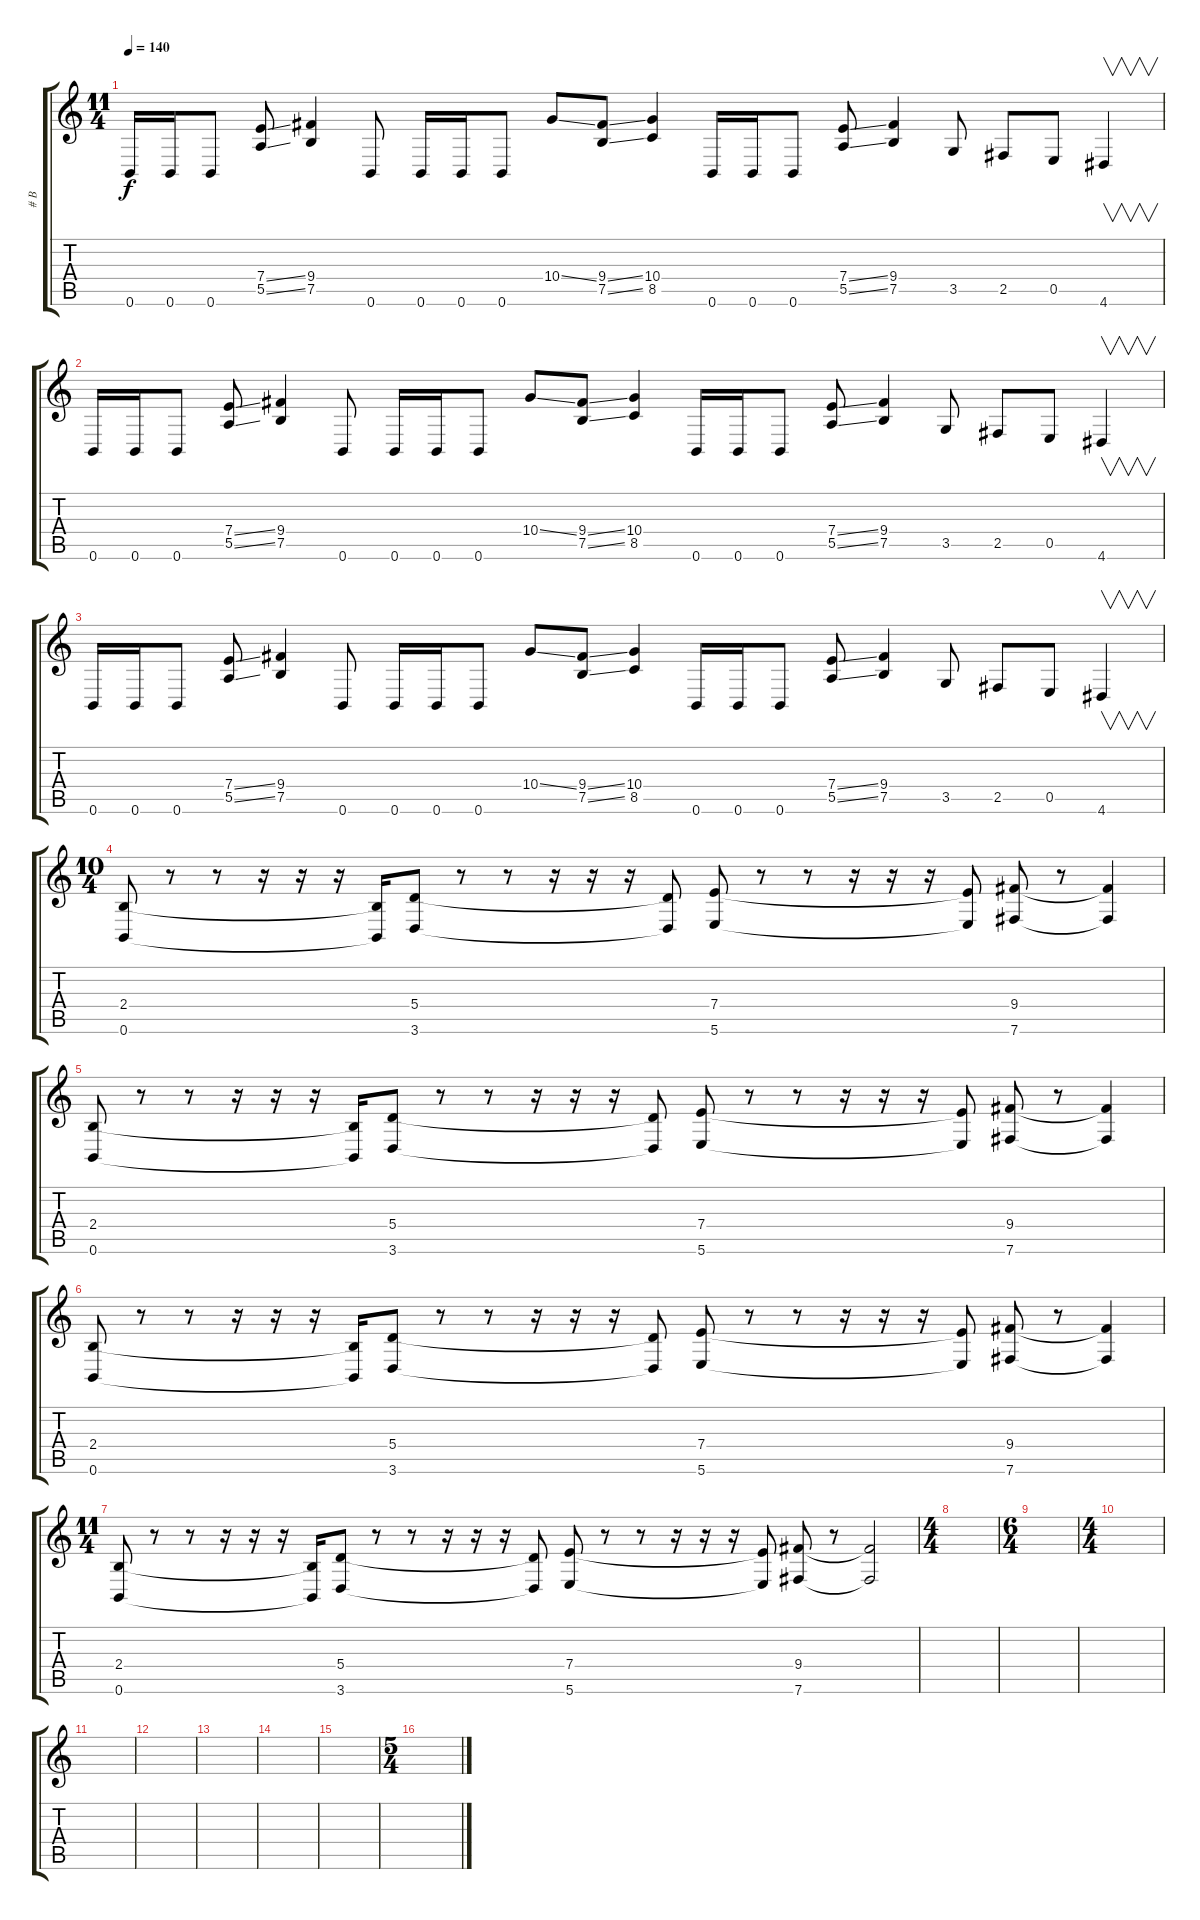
\track ("# B" "# B") {instrument distortionguitar}
\staff {score tabs}
\tuning (B3 Gb3 E3 A2 E2 B1) {hide}
\ts (11 4)
\tempo 140
\clef g2
\ks c
0.6.16{dy f} 0.6.16 0.6.8 (7.4{ss} 5.5{ss}).8 (9.4 7.5).4 0.6.8 0.6.16 0.6.16 0.6.8 10.4{ss}.8 (9.4{ss} 7.5{ss}).8 (10.4 8.5).4 0.6.16 0.6.16 0.6.8 (7.4{ss} 5.5{ss}).8 (9.4 7.5).4 3.5.8 2.5.8 0.5.8 4.6.4{v} |
0.6.16 0.6.16 0.6.8 (7.4{ss} 5.5{ss}).8 (9.4 7.5).4 0.6.8 0.6.16 0.6.16 0.6.8 10.4{ss}.8 (9.4{ss} 7.5{ss}).8 (10.4 8.5).4 0.6.16 0.6.16 0.6.8 (7.4{ss} 5.5{ss}).8 (9.4 7.5).4 3.5.8 2.5.8 0.5.8 4.6.4{v} |
0.6.16 0.6.16 0.6.8 (7.4{ss} 5.5{ss}).8 (9.4 7.5).4 0.6.8 0.6.16 0.6.16 0.6.8 10.4{ss}.8 (9.4{ss} 7.5{ss}).8 (10.4 8.5).4 0.6.16 0.6.16 0.6.8 (7.4{ss} 5.5{ss}).8 (9.4 7.5).4 3.5.8 2.5.8 0.5.8 4.6.4{v} |
\ts (10 4)
(2.4 0.6).8 r.8 r.8 r.16 r.16 r.16 (2.4{t} 0.6{t}).16 (5.4 3.6).8 r.8 r.8 r.16 r.16 r.16 (5.4{t} 3.6{t}).8 (7.4 5.6).8 r.8 r.8 r.16 r.16 r.16 (7.4{t} 5.6{t}).8 (9.4 7.6).8 r.8 (9.4{t} 7.6{t}).4 |
(2.4 0.6).8 r.8 r.8 r.16 r.16 r.16 (2.4{t} 0.6{t}).16 (5.4 3.6).8 r.8 r.8 r.16 r.16 r.16 (5.4{t} 3.6{t}).8 (7.4 5.6).8 r.8 r.8 r.16 r.16 r.16 (7.4{t} 5.6{t}).8 (9.4 7.6).8 r.8 (9.4{t} 7.6{t}).4 |
(2.4 0.6).8 r.8 r.8 r.16 r.16 r.16 (2.4{t} 0.6{t}).16 (5.4 3.6).8 r.8 r.8 r.16 r.16 r.16 (5.4{t} 3.6{t}).8 (7.4 5.6).8 r.8 r.8 r.16 r.16 r.16 (7.4{t} 5.6{t}).8 (9.4 7.6).8 r.8 (9.4{t} 7.6{t}).4 |
\ts (11 4)
(2.4 0.6).8 r.8 r.8 r.16 r.16 r.16 (2.4{t} 0.6{t}).16 (5.4 3.6).8 r.8 r.8 r.16 r.16 r.16 (5.4{t} 3.6{t}).8 (7.4 5.6).8 r.8 r.8 r.16 r.16 r.16 (7.4{t} 5.6{t}).8 (9.4 7.6).8 r.8 (9.4{t} 7.6{t}).2 |
\ts (4 4)
|
\ts (6 4)
|
\ts (4 4)
|
|
|
|
|
|
\ts (5 4)
